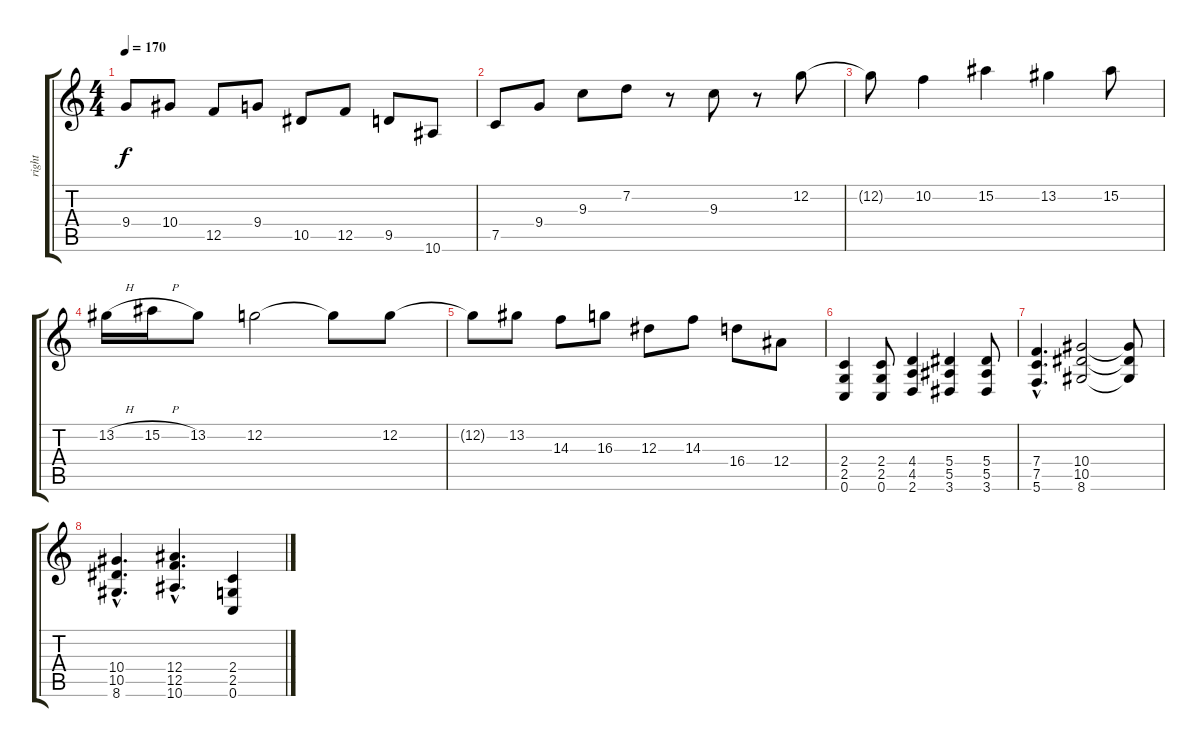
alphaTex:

\track ("right" "right") {instrument overdrivenguitar}
\staff {score tabs}
\tuning (C4 G3 Eb3 Bb2 F2 C2) {hide}
\ts (4 4)
\tempo 170
\clef g2
\ks c
9.4{t}.8{dy f} 10.4.8 12.5.8 9.4.8 10.5.8 12.5.8 9.5.8 10.6.8 |
7.5.8 9.4.8 9.3.8 7.2.8 r.8 9.3.8 r.8 12.2.8 |
12.2{t}.8 10.2.4 15.2.4 13.2.4 15.2.8 |
13.2{h}.16 15.2{h}.16 13.2.8 12.2.2 12.2{t}.8 12.2.8 |
12.2{t}.8 13.2.8 14.3.8 16.3.8 12.3.8 14.3.8 16.4.8 12.4.8 |
(2.4 2.5 0.6).4 (2.4 2.5 0.6).8 (4.4 4.5 2.6).4 (5.4 5.5 3.6).4 (5.4 5.5 3.6).8 |
(7.4{hac} 7.5{hac} 5.6{hac}).4{d} (10.4 10.5 8.6).2 (10.4{t} 10.5{t} 8.6{t}).8 |
(10.4{hac} 10.5{hac} 8.6{hac}).4{d} (12.4{hac} 12.5{hac} 10.6{hac}).4{d} (2.4 2.5 0.6).4
